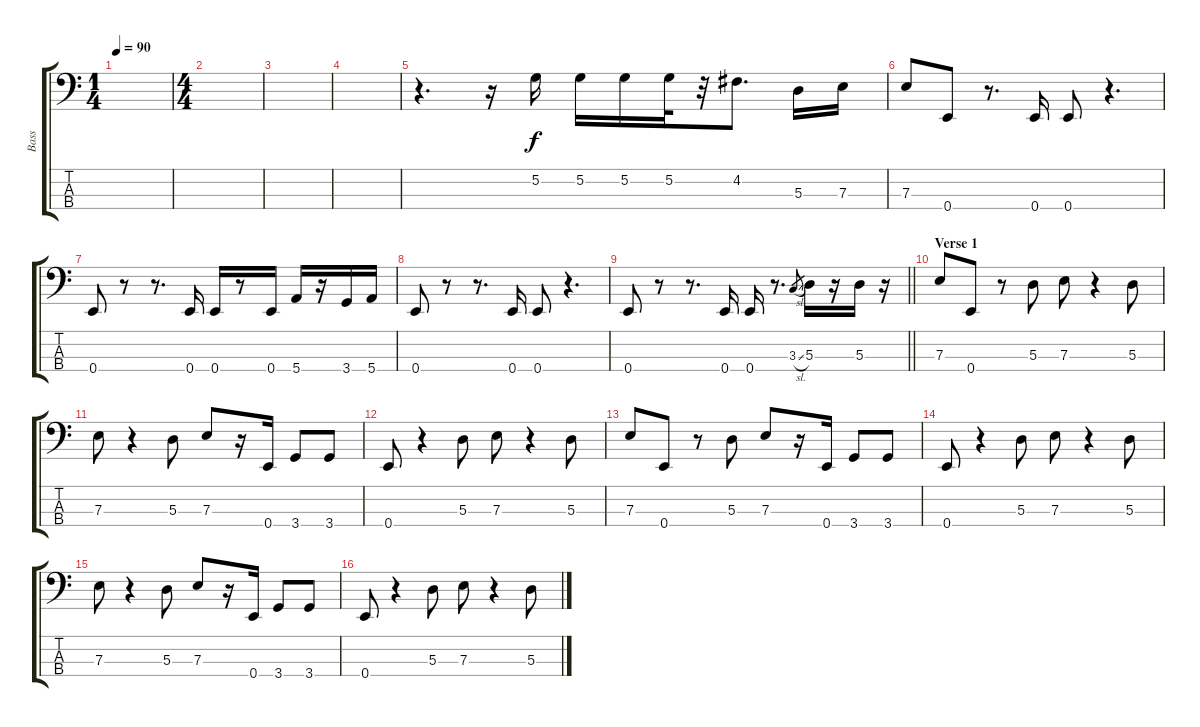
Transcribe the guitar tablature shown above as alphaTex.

\track ("Bass" "Bass") {instrument electricbassfinger}
\staff {score tabs}
\tuning (G2 D2 A1 E1) {hide}
\ts (1 4)
\tempo 90
\clef f4
\ks c
|
\ts (4 4)
|
|
|
r.4{d} r.16 5.2.16 5.2.16 5.2.16 5.2.32 r.32 4.2.8{d} 5.3.16 7.3.16 |
7.3.8 0.4.8 r.8{d} 0.4.16 0.4.8 r.4{d} |
0.4.8 r.8 r.8{d} 0.4.16 0.4.16 r.8 0.4.16 5.4.16 r.16 3.4.16 5.4.16 |
0.4.8 r.8 r.8{d} 0.4.16 0.4.8 r.4{d} |
\barLineRight lightlight
0.4.8 r.8 r.8{d} 0.4.16 0.4.16 r.8{d} 3.3{sl}.8{gr} 5.3.16 r.16 5.3.16 r.16 |
\section ("" "Verse 1")
7.3.8 0.4.8 r.8 5.3.8 7.3.8 r.4 5.3.8 |
7.3.8 r.4 5.3.8 7.3.8 r.16 0.4.16 3.4.8 3.4.8 |
0.4.8 r.4 5.3.8 7.3.8 r.4 5.3.8 |
7.3.8 0.4.8 r.8 5.3.8 7.3.8 r.16 0.4.16 3.4.8 3.4.8 |
0.4.8 r.4 5.3.8 7.3.8 r.4 5.3.8 |
7.3.8 r.4 5.3.8 7.3.8 r.16 0.4.16 3.4.8 3.4.8 |
0.4.8 r.4 5.3.8 7.3.8 r.4 5.3.8
